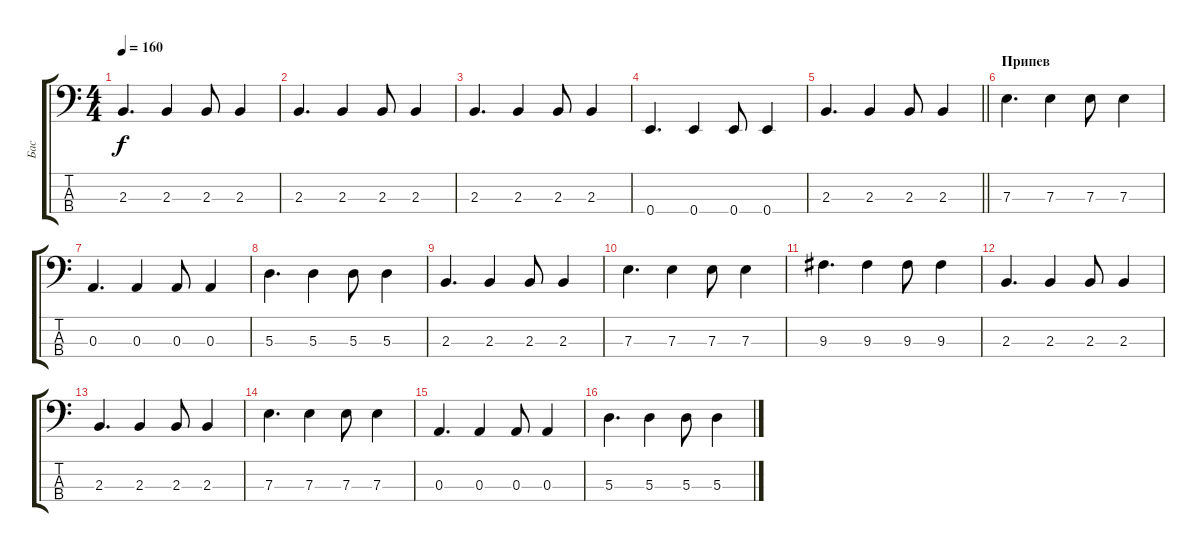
\track ("Бас" "Бас") {instrument electricbassfinger}
\staff {score tabs}
\tuning (G2 D2 A1 E1) {hide}
\ts (4 4)
\tempo 160
\clef f4
\ks c
2.3.4{d dy f} 2.3.4 2.3.8 2.3.4 |
2.3.4{d} 2.3.4 2.3.8 2.3.4 |
2.3.4{d} 2.3.4 2.3.8 2.3.4 |
0.4.4{d} 0.4.4 0.4.8 0.4.4 |
\barLineRight lightlight
2.3.4{d} 2.3.4 2.3.8 2.3.4 |
\section ("" "Припев")
7.3.4{d} 7.3.4 7.3.8 7.3.4 |
0.3.4{d} 0.3.4 0.3.8 0.3.4 |
5.3.4{d} 5.3.4 5.3.8 5.3.4 |
2.3.4{d} 2.3.4 2.3.8 2.3.4 |
7.3.4{d} 7.3.4 7.3.8 7.3.4 |
9.3.4{d} 9.3.4 9.3.8 9.3.4 |
2.3.4{d} 2.3.4 2.3.8 2.3.4 |
2.3.4{d} 2.3.4 2.3.8 2.3.4 |
7.3.4{d} 7.3.4 7.3.8 7.3.4 |
0.3.4{d} 0.3.4 0.3.8 0.3.4 |
5.3.4{d} 5.3.4 5.3.8 5.3.4
